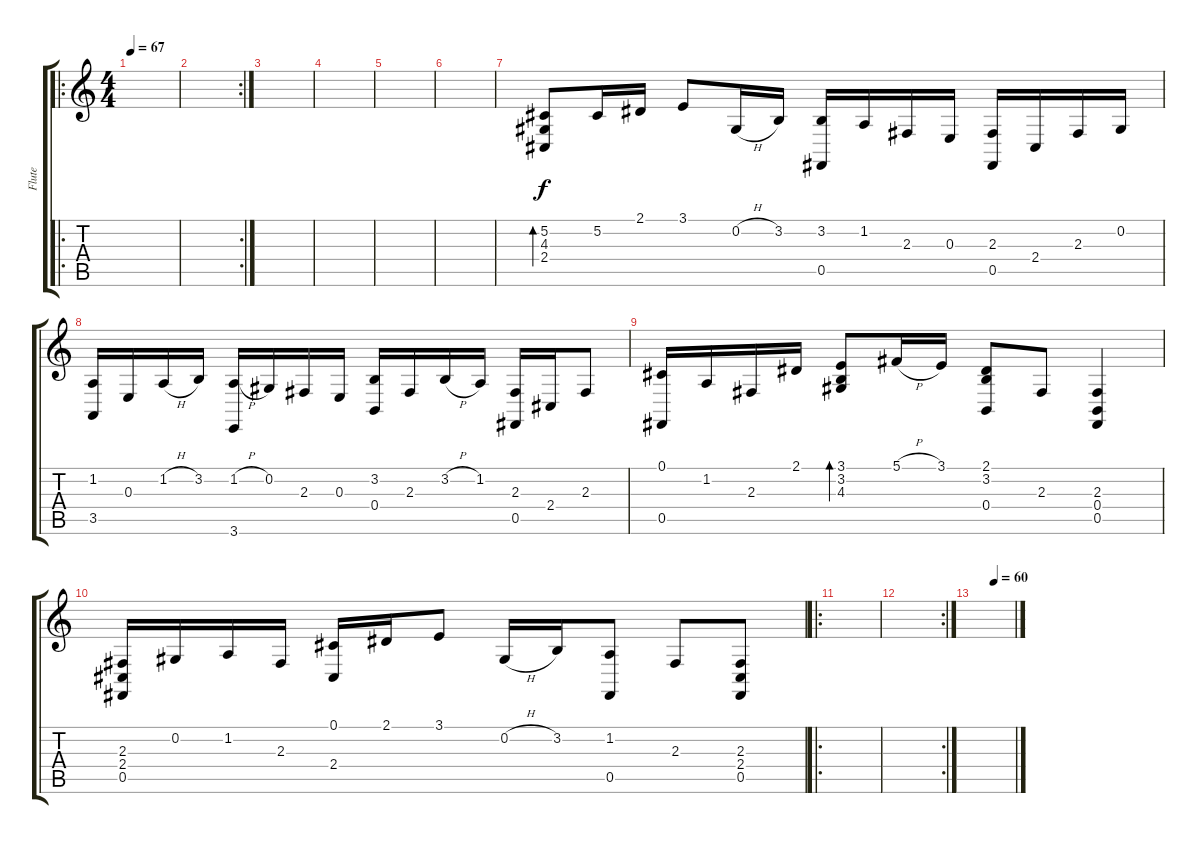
\track ("Flute" "Flute") {instrument flute}
\staff {score tabs}
\tuning (Db4 Ab3 E3 B2 Gb2 Db2) {hide}
\ro
\ts (4 4)
\tempo 67
\clef g2
\ks c
|
\rc 2
|
|
|
|
|
(5.2 4.3 2.4).8{bd 120} 5.2.16 2.1.16 3.1.8 0.2{h}.16 3.2.16 (3.2 0.5).16 1.2.16 2.3.16 0.3.16 (2.3 0.5).16 2.4.16 2.3.16 0.2.16 |
(1.2 3.5).16 0.3.16 1.2{h}.16 3.2.16 (1.2{h} 3.6).16 0.2.16 2.3.16 0.3.16 (3.2 0.4).16 2.3.16 3.2{h}.16 1.2.16 (2.3 0.5).16 2.4.16 2.3.8 |
(0.1 0.5).16 1.2.16 2.3.16 2.1.16 (3.1 3.2 4.3).8{bd 120} 5.1{h}.16 3.1.16 (2.1 3.2 0.4).8 2.3.8 (2.3 0.4 0.5).4 |
(2.3 2.4 0.5).16 0.2.16 1.2.16 2.3.16 (0.1 2.4).16 2.1.16 3.1.8 0.2{h}.16 3.2.16 (1.2 0.5).8 2.3.8 (2.3 2.4 0.5).8 |
\ro
|
\rc 2
|
\tempo (60 0.5)
